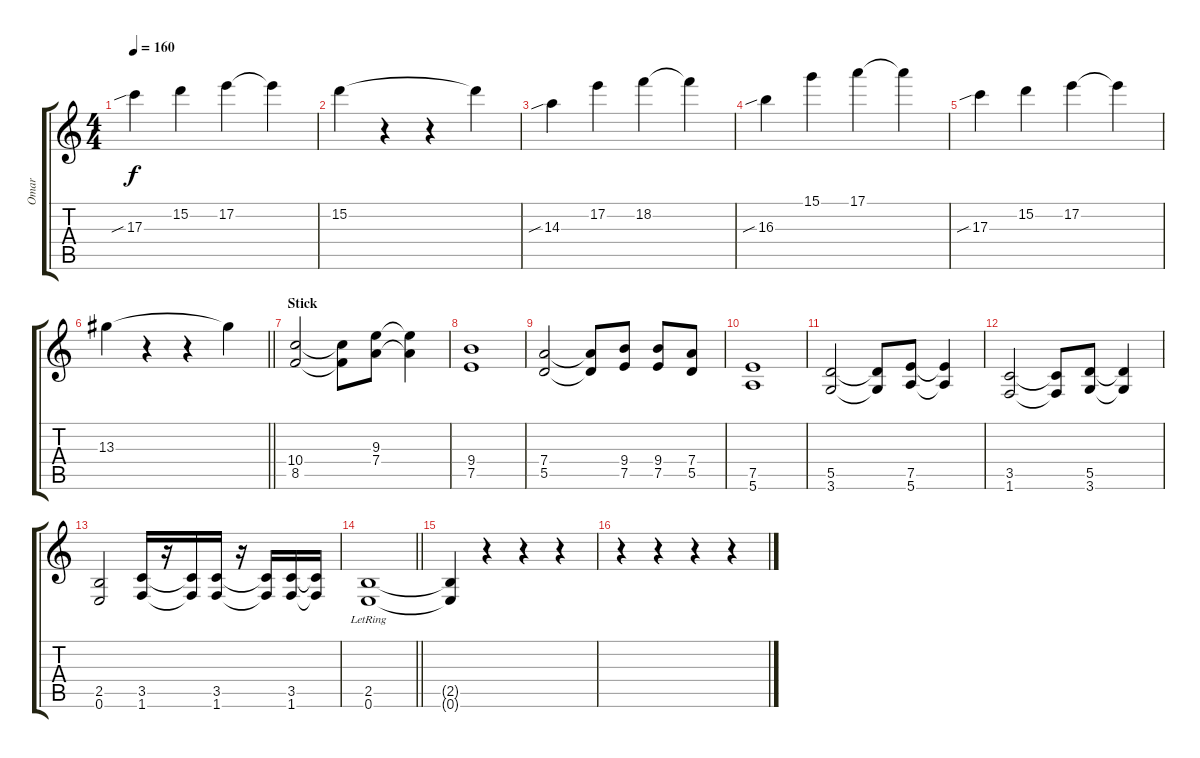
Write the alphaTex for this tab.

\track ("Omar" "Omar") {instrument overdrivenguitar}
\staff {score tabs}
\tuning (E4 B3 G3 D3 A2 E2) {hide}
\ts (4 4)
\tempo 160
\clef g2
\ks c
17.3{sib}.4{dy f} 15.2.4 17.2.4 17.2{t}.4 |
15.2.4 r.4 r.4 15.2{t}.4 |
14.3{sib}.4 17.2.4 18.2.4 18.2{t}.4 |
16.3{sib}.4 15.1.4 17.1.4 17.1{t}.4 |
17.3{sib}.4 15.2.4 17.2.4 17.2{t}.4 |
\barLineRight lightlight
13.3.4 r.4 r.4 13.3{t}.4 |
\section ("" "Stick")
(10.4 8.5).2 (10.4{t} 8.5{t}).8 (9.3 7.4).8 (9.3{t} 7.4{t}).4 |
(9.4 7.5).1 |
(7.4 5.5).2 (7.4{t} 5.5{t}).8 (9.4 7.5).8 (9.4 7.5).8 (7.4 5.5).8 |
(7.5 5.6).1 |
(5.5 3.6).2 (5.5{t} 3.6{t}).8 (7.5 5.6).8 (7.5{t} 5.6{t}).4 |
(3.5 1.6).2 (3.5{t} 1.6{t}).8 (5.5 3.6).8 (5.5{t} 3.6{t}).4 |
(2.5 0.6).2 (3.5 1.6).16 r.16 (3.5{t} 1.6{t}).16 (3.5 1.6).16 r.16 (3.5{t} 1.6{t}).16 (3.5 1.6).16 (3.5{t} 1.6{t}).16 |
\barLineRight lightlight
(2.5{lr} 0.6).1 |
(2.5{t} 0.6{t}).4 r.4 r.4 r.4 |
r.4 r.4 r.4 r.4
